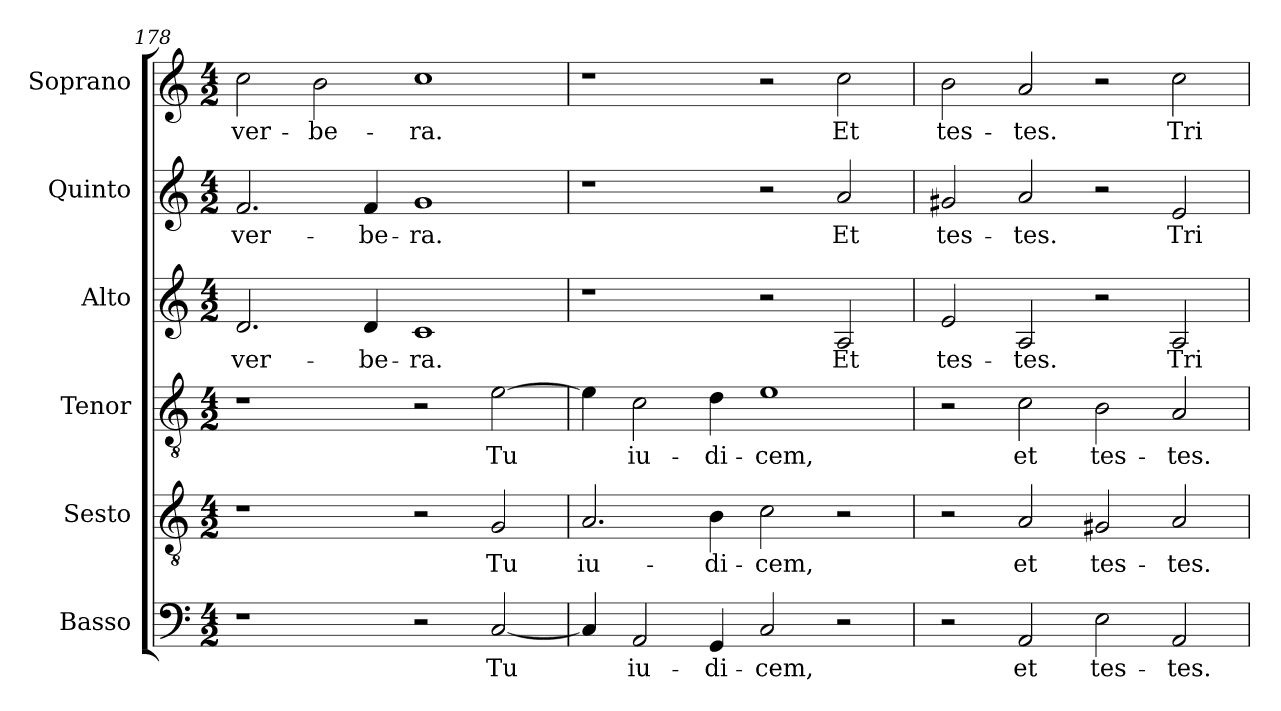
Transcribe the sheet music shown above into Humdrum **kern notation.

**kern	**text	**kern	**text	**kern	**text	**kern	**text	**kern	**text	**kern	**text
*part6	*part6	*part5	*part5	*part4	*part4	*part3	*part3	*part2	*part2	*part1	*part1
*staff6	*staff6	*staff5	*staff5	*staff4	*staff4	*staff3	*staff3	*staff2	*staff2	*staff1	*staff1
*I"Basso	*	*I"Sesto	*	*I"Tenor	*	*I"Alto	*	*I"Quinto	*	*I"Soprano	*
*I'B.	*	*I'Ss.	*	*I'T.	*	*I'A.	*	*I'Q.	*	*I'S.	*
*clefF4	*	*clefGv2	*	*clefGv2	*	*clefG2	*	*clefG2	*	*clefG2	*
*	*	*ITrd7c12	*	*ITrd7c12	*	*	*	*	*	*	*
*k[]	*	*k[]	*	*k[]	*	*k[]	*	*k[]	*	*k[]	*
*C:	*	*C:	*	*C:	*	*C:	*	*C:	*	*C:	*
*M4/2	*	*M4/2	*	*M4/2	*	*M4/2	*	*M4/2	*	*M4/2	*
=178	=178	=178	=178	=178	=178	=178	=178	=178	=178	=178	=178
!	!	!	!	!	!	!	!LO:LY:b:color=#000000	!	!	!	!
!	!	!	!	!	!	!	!	!	!LO:LY:b:color=#000000	!	!
!	!	!	!	!	!	!	!	!	!	!	!LO:LY:b:color=#000000
1r	.	1r	.	1r	.	2.di/	ver-	2.fi/	ver-	2cci\	ver-
!	!	!	!	!	!	!	!	!	!	!	!LO:LY:b:color=#000000
.	.	.	.	.	.	.	.	.	.	2bi\	-be-
!	!	!	!	!	!	!	!LO:LY:b:color=#000000	!	!	!	!
!	!	!	!	!	!	!	!	!	!LO:LY:b:color=#000000	!	!
.	.	.	.	.	.	4di/	-be-	4fi/	-be-	.	.
!	!	!	!	!	!	!	!LO:LY:b:color=#000000	!	!	!	!
!	!	!	!	!	!	!	!	!	!LO:LY:b:color=#000000	!	!
!	!	!	!	!	!	!	!	!	!	!	!LO:LY:b:color=#000000
2r	.	2r	.	2r	.	1ci	-ra.	1gi	-ra.	1cci	-ra.
!	!LO:LY:b:color=#000000	!	!	!	!	!	!	!	!	!	!
!	!	!	!LO:LY:b:color=#000000	!	!	!	!	!	!	!	!
!	!	!	!	!	!LO:LY:b:color=#000000	!	!	!	!	!	!
[2Ci/	Tu	2GGi/	Tu	[2Ei\	Tu	.	.	.	.	.	.
!!LO:LB:g=z
=179	=179	=179	=179	=179	=179	=179	=179	=179	=179	=179	=179
!	!	!	!LO:LY:b:color=#000000	!	!	!	!	!	!	!	!
4Ci/]	.	2.AAi/	iu-	4Ei\]	.	1r	.	1r	.	1r	.
!	!LO:LY:b:color=#000000	!	!	!	!	!	!	!	!	!	!
!	!	!	!	!	!LO:LY:b:color=#000000	!	!	!	!	!	!
2AAi/	iu-	.	.	2Ci\	iu-	.	.	.	.	.	.
!	!LO:LY:b:color=#000000	!	!	!	!	!	!	!	!	!	!
!	!	!	!LO:LY:b:color=#000000	!	!	!	!	!	!	!	!
!	!	!	!	!	!LO:LY:b:color=#000000	!	!	!	!	!	!
4GGi/	-di-	4BBi\	-di-	4Di\	-di-	.	.	.	.	.	.
!	!LO:LY:b:color=#000000	!	!	!	!	!	!	!	!	!	!
!	!	!	!LO:LY:b:color=#000000	!	!	!	!	!	!	!	!
!	!	!	!	!	!LO:LY:b:color=#000000	!	!	!	!	!	!
2Ci/	-cem,	2Ci\	-cem,	1Ei	-cem,	2r	.	2r	.	2r	.
!	!	!	!	!	!	!	!LO:LY:b:color=#000000	!	!	!	!
!	!	!	!	!	!	!	!	!	!LO:LY:b:color=#000000	!	!
!	!	!	!	!	!	!	!	!	!	!	!LO:LY:b:color=#000000
2r	.	2r	.	.	.	2Ai/	Et	2ai/	Et	2cci\	Et
=180	=180	=180	=180	=180	=180	=180	=180	=180	=180	=180	=180
!	!	!	!	!	!	!	!LO:LY:b:color=#000000	!	!	!	!
!	!	!	!	!	!	!	!	!	!LO:LY:b:color=#000000	!	!
!	!	!	!	!	!	!	!	!	!	!	!LO:LY:b:color=#000000
2r	.	2r	.	2r	.	2ei/	tes-	2g#Xi/	tes-	2bi\	tes-
!	!LO:LY:b:color=#000000	!	!	!	!	!	!	!	!	!	!
!	!	!	!LO:LY:b:color=#000000	!	!	!	!	!	!	!	!
!	!	!	!	!	!LO:LY:b:color=#000000	!	!	!	!	!	!
!	!	!	!	!	!	!	!LO:LY:b:color=#000000	!	!	!	!
!	!	!	!	!	!	!	!	!	!LO:LY:b:color=#000000	!	!
!	!	!	!	!	!	!	!	!	!	!	!LO:LY:b:color=#000000
2AAi/	et	2AAi/	et	2Ci\	et	2Ai/	-tes.	2ai/	-tes.	2ai/	-tes.
!	!LO:LY:b:color=#000000	!	!	!	!	!	!	!	!	!	!
!	!	!	!LO:LY:b:color=#000000	!	!	!	!	!	!	!	!
!	!	!	!	!	!LO:LY:b:color=#000000	!	!	!	!	!	!
2Ei\	tes-	2GG#Xi/	tes-	2BBi\	tes-	2r	.	2r	.	2r	.
!	!LO:LY:b:color=#000000	!	!	!	!	!	!	!	!	!	!
!	!	!	!LO:LY:b:color=#000000	!	!	!	!	!	!	!	!
!	!	!	!	!	!LO:LY:b:color=#000000	!	!	!	!	!	!
!	!	!	!	!	!	!	!LO:LY:b:color=#000000	!	!	!	!
!	!	!	!	!	!	!	!	!	!LO:LY:b:color=#000000	!	!
!	!	!	!	!	!	!	!	!	!	!	!LO:LY:b:color=#000000
2AAi/	-tes.	2AAi/	-tes.	2AAi/	-tes.	2Ai/	Tri-	2ei/	Tri-	2cci\	Tri-
=	=	=	=	=	=	=	=	=	=	=	=
*-	*-	*-	*-	*-	*-	*-	*-	*-	*-	*-	*-
